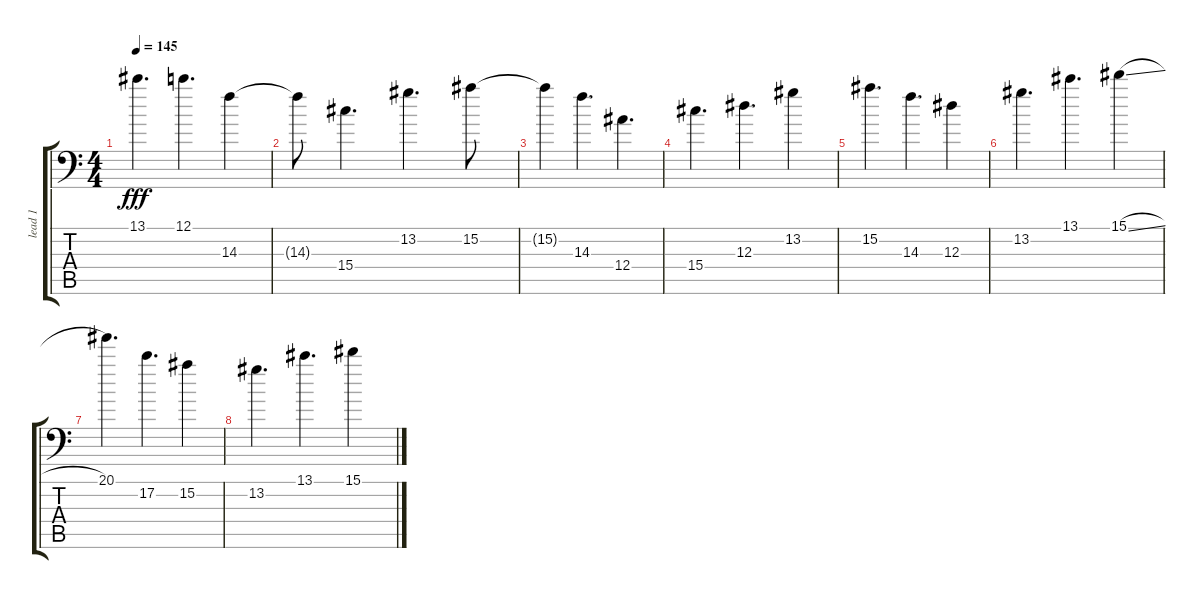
\track ("lead 1" "lead 1") {instrument distortionguitar}
\staff {score tabs}
\tuning (C4 G3 Eb3 Bb2 F2 Bb1) {hide}
\ts (4 4)
\tempo 145
\clef f4
\ks c
13.1.4{d dy fff balance 8} 12.1.4{d} 14.3.4 |
14.3{t}.8 15.4.4{d} 13.2.4{d} 15.2.8 |
15.2{t}.4 14.3.4{d} 12.4.4{d} |
15.4.4{d} 12.3.4{d} 13.2.4 |
15.2.4{d} 14.3.4{d} 12.3.4 |
13.2.4{d} 13.1.4{d} 15.1{sl}.4 |
20.1.4{d} 17.2.4{d} 15.2.4 |
13.2.4{d} 13.1.4{d} 15.1.4
